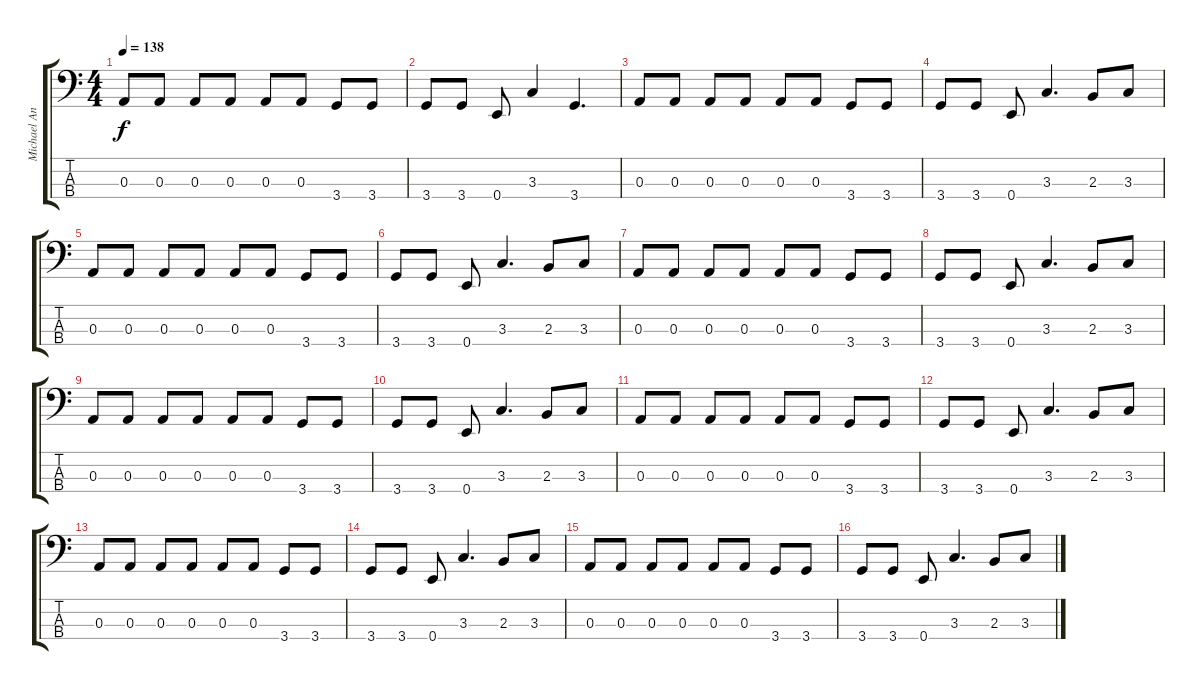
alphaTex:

\track ("Michael Anthony (Bass)" "Michael An") {instrument electricbasspick}
\staff {score tabs}
\tuning (G2 D2 A1 E1) {hide}
\ts (4 4)
\tempo 138
\clef f4
\ks c
0.3.8{dy f} 0.3.8 0.3.8 0.3.8 0.3.8 0.3.8 3.4.8 3.4.8 |
3.4.8 3.4.8 0.4.8 3.3.4 3.4.4{d} |
0.3.8 0.3.8 0.3.8 0.3.8 0.3.8 0.3.8 3.4.8 3.4.8 |
3.4.8 3.4.8 0.4.8 3.3.4{d} 2.3.8 3.3.8 |
0.3.8 0.3.8 0.3.8 0.3.8 0.3.8 0.3.8 3.4.8 3.4.8 |
3.4.8 3.4.8 0.4.8 3.3.4{d} 2.3.8 3.3.8 |
0.3.8 0.3.8 0.3.8 0.3.8 0.3.8 0.3.8 3.4.8 3.4.8 |
3.4.8 3.4.8 0.4.8 3.3.4{d} 2.3.8 3.3.8 |
0.3.8 0.3.8 0.3.8 0.3.8 0.3.8 0.3.8 3.4.8 3.4.8 |
3.4.8 3.4.8 0.4.8 3.3.4{d} 2.3.8 3.3.8 |
0.3.8 0.3.8 0.3.8 0.3.8 0.3.8 0.3.8 3.4.8 3.4.8 |
3.4.8 3.4.8 0.4.8 3.3.4{d} 2.3.8 3.3.8 |
0.3.8 0.3.8 0.3.8 0.3.8 0.3.8 0.3.8 3.4.8 3.4.8 |
3.4.8 3.4.8 0.4.8 3.3.4{d} 2.3.8 3.3.8 |
0.3.8 0.3.8 0.3.8 0.3.8 0.3.8 0.3.8 3.4.8 3.4.8 |
3.4.8 3.4.8 0.4.8 3.3.4{d} 2.3.8 3.3.8
